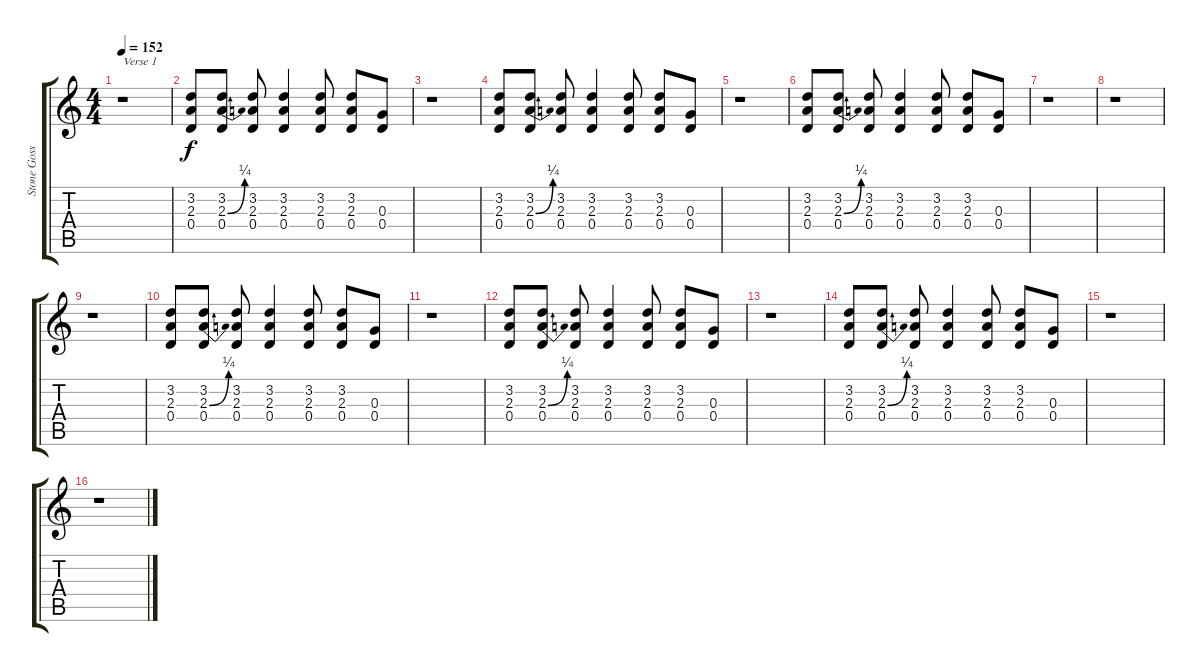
\track ("Stone Gossard" "Stone Goss") {instrument distortionguitar}
\staff {score tabs}
\tuning (E4 B3 G3 D3 A2 E2) {hide}
\ts (4 4)
\tempo 152
\clef g2
\ks c
r.1{txt "Verse 1" dy f} |
(3.2 2.3 0.4).8 (3.2 2.3{be (bend 0 0 60 1)} 0.4).8 (3.2 2.3 0.4).8 (3.2 2.3 0.4).4 (3.2 2.3 0.4).8 (3.2 2.3 0.4).8 (0.3 0.4).8 |
r.1 |
(3.2 2.3 0.4).8 (3.2 2.3{be (bend 0 0 60 1)} 0.4).8 (3.2 2.3 0.4).8 (3.2 2.3 0.4).4 (3.2 2.3 0.4).8 (3.2 2.3 0.4).8 (0.3 0.4).8 |
r.1 |
(3.2 2.3 0.4).8 (3.2 2.3{be (bend 0 0 60 1)} 0.4).8 (3.2 2.3 0.4).8 (3.2 2.3 0.4).4 (3.2 2.3 0.4).8 (3.2 2.3 0.4).8 (0.3 0.4).8 |
r.1 |
r.1 |
r.1 |
(3.2 2.3 0.4).8 (3.2 2.3{be (bend 0 0 60 1)} 0.4).8 (3.2 2.3 0.4).8 (3.2 2.3 0.4).4 (3.2 2.3 0.4).8 (3.2 2.3 0.4).8 (0.3 0.4).8 |
r.1 |
(3.2 2.3 0.4).8 (3.2 2.3{be (bend 0 0 60 1)} 0.4).8 (3.2 2.3 0.4).8 (3.2 2.3 0.4).4 (3.2 2.3 0.4).8 (3.2 2.3 0.4).8 (0.3 0.4).8 |
r.1 |
(3.2 2.3 0.4).8 (3.2 2.3{be (bend 0 0 60 1)} 0.4).8 (3.2 2.3 0.4).8 (3.2 2.3 0.4).4 (3.2 2.3 0.4).8 (3.2 2.3 0.4).8 (0.3 0.4).8 |
r.1 |
r.1
